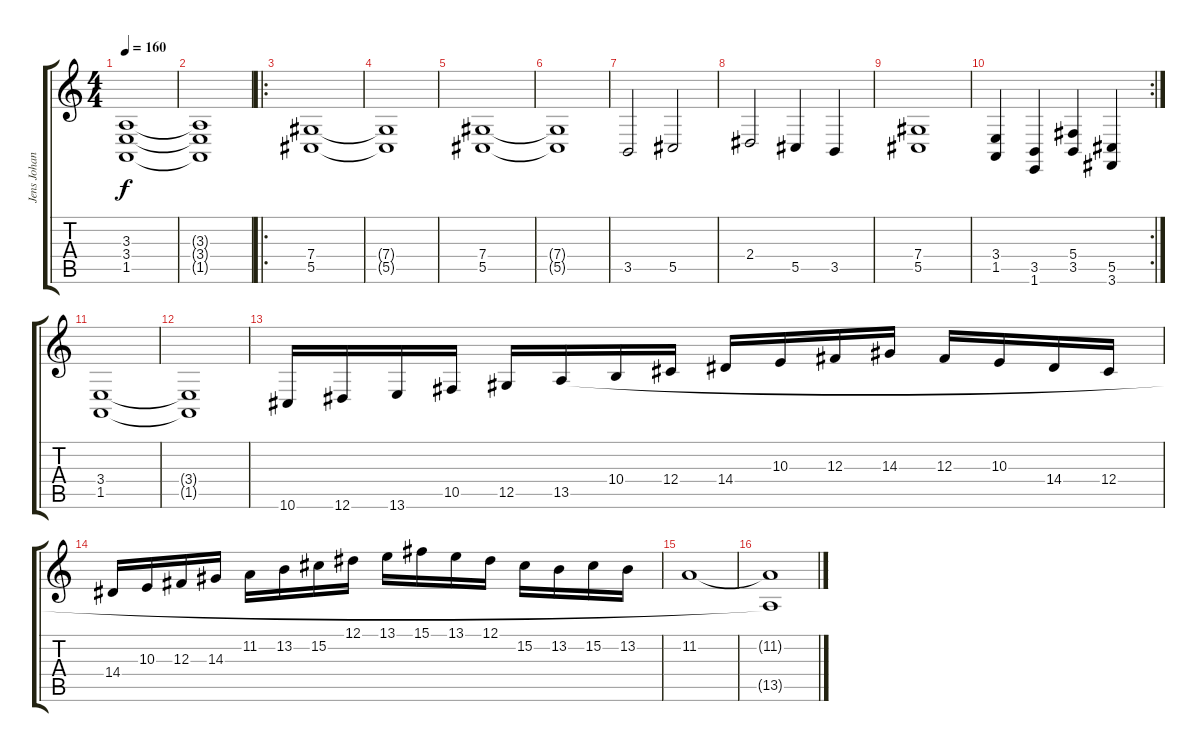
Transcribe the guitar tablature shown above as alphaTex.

\track ("Jens Johansen" "Jens Johan") {instrument stringensemble1}
\staff {score tabs}
\tuning (Eb4 Bb3 Gb3 Db3 Ab2 Eb2) {hide}
\ts (4 4)
\tempo 160
\clef g2
\ks c
(3.3 3.4 1.5).1{dy f instrument stringensemble1} |
(3.3{t} 3.4{t} 1.5{t}).1 |
\ro
(7.4 5.5).1 |
(7.4{t} 5.5{t}).1 |
(7.4 5.5).1 |
(7.4{t} 5.5{t}).1 |
3.5.2 5.5.2 |
2.4.2 5.5.4 3.5.4 |
(7.4 5.5).1 |
\rc 2
(3.4 1.5).4 (3.5 1.6).4 (5.4 3.5).4 (5.5 3.6).4 |
(3.4 1.5).1 |
(3.4{t} 1.5{t}).1 |
10.6.16{instrument electricpiano2} 12.6.16 13.6.16 10.5.16 12.5.16 13.5.16 10.4.16 12.4.16 14.4.16 10.3.16 12.3.16 14.3.16 12.3.16 10.3.16 14.4.16 12.4.16 |
14.4.16 10.3.16 12.3.16 14.3.16 11.2.16 13.2.16 15.2.16 12.1.16 13.1.16 15.1.16 13.1.16 12.1.16 15.2.16 13.2.16 15.2.16 13.2.16 |
11.2.1 |
(11.2{t} 13.5{t}).1
